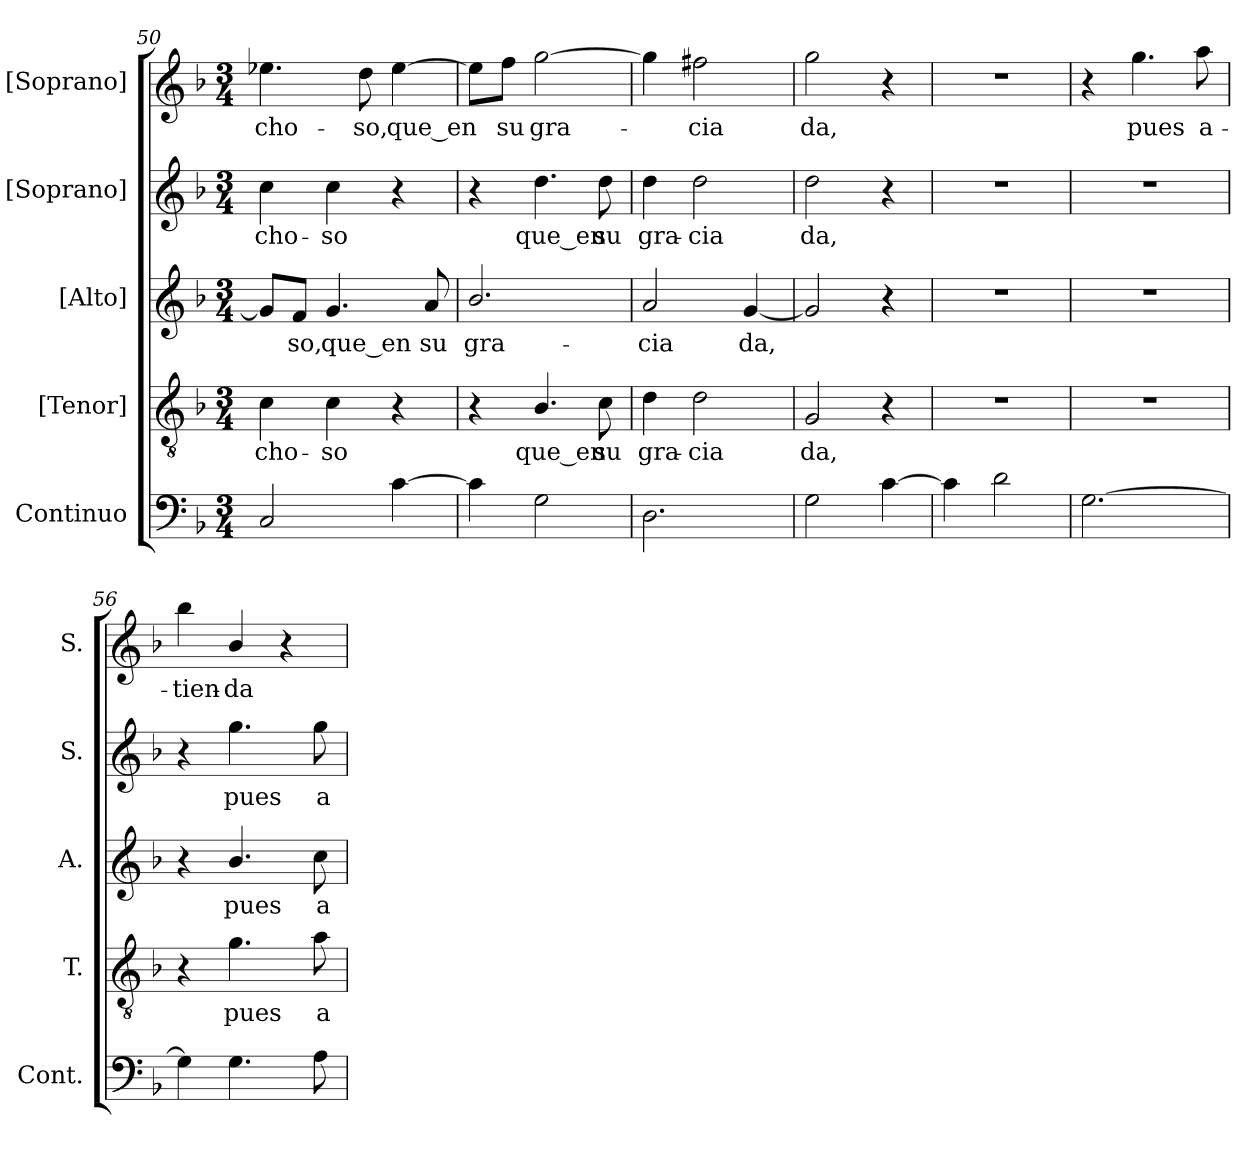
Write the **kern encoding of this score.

**kern	**kern	**text	**kern	**text	**kern	**text	**kern	**text
*part5	*part4	*part4	*part3	*part3	*part2	*part2	*part1	*part1
*staff5	*staff4	*staff4	*staff3	*staff3	*staff2	*staff2	*staff1	*staff1
*I"Continuo	*I"[Tenor]	*	*I"[Alto]	*	*I"[Soprano]	*	*I"[Soprano]	*
*I'Cont.	*I'T.	*	*I'A.	*	*I'S.	*	*I'S.	*
*clefF4	*clefGv2	*	*clefG2	*	*clefG2	*	*clefG2	*
*	*ITrd7c12	*	*	*	*	*	*	*
*k[b-]	*k[b-]	*	*k[b-]	*	*k[b-]	*	*k[b-]	*
*F:	*F:	*	*F:	*	*F:	*	*F:	*
*M3/4	*M3/4	*	*M3/4	*	*M3/4	*	*M3/4	*
=50	=50	=50	=50	=50	=50	=50	=50	=50
!	!	!LO:LY:b:color=#000000	!	!	!	!	!	!
!	!	!	!	!	!	!LO:LY:b:color=#000000	!	!
!	!	!	!	!	!	!	!	!LO:LY:b:color=#000000
2Ci/	4Ci\	-cho-	8gi/L]	.	4cci\	-cho-	4.ee-Xi\	-cho-
!	!	!	!	!LO:LY:b:color=#000000	!	!	!	!
.	.	.	8fi/J	-so,	.	.	.	.
!	!	!LO:LY:b:color=#000000	!	!	!	!	!	!
!	!	!	!	!LO:LY:b:color=#000000	!	!	!	!
!	!	!	!	!	!	!LO:LY:b:color=#000000	!	!
.	4Ci\	-so	4.gi/	que_en	4cci\	-so	.	.
!	!	!	!	!	!	!	!	!LO:LY:b:color=#000000
.	.	.	.	.	.	.	8ddi\	-so,
!	!	!	!	!	!	!	!	!LO:LY:b:color=#000000
[4ci\	4r	.	.	.	4r	.	[4ee-i\	que_en
!	!	!	!	!LO:LY:b:color=#000000	!	!	!	!
.	.	.	8ai/	su	.	.	.	.
=51	=51	=51	=51	=51	=51	=51	=51	=51
!	!	!	!	!LO:LY:b:color=#000000	!	!	!	!
4ci\]	4r	.	2.b-i/	gra-	4r	.	8ee-i\L]	.
!	!	!	!	!	!	!	!	!LO:LY:b:color=#000000
.	.	.	.	.	.	.	8ffi\J	su
!	!	!LO:LY:b:color=#000000	!	!	!	!	!	!
!	!	!	!	!	!	!LO:LY:b:color=#000000	!	!
!	!	!	!	!	!	!	!	!LO:LY:b:color=#000000
2Gi\	4.BB-i/	que_en	.	.	4.ddi\	que_en	[2ggi\	gra-
!	!	!LO:LY:b:color=#000000	!	!	!	!	!	!
!	!	!	!	!	!	!LO:LY:b:color=#000000	!	!
.	8Ci\	su	.	.	8ddi\	su	.	.
=52	=52	=52	=52	=52	=52	=52	=52	=52
!	!	!LO:LY:b:color=#000000	!	!	!	!	!	!
!	!	!	!	!LO:LY:b:color=#000000	!	!	!	!
!	!	!	!	!	!	!LO:LY:b:color=#000000	!	!
2.Di\	4Di\	gra-	2ai/	-cia	4ddi\	gra-	4ggi\]	.
!	!	!LO:LY:b:color=#000000	!	!	!	!	!	!
!	!	!	!	!	!	!LO:LY:b:color=#000000	!	!
!	!	!	!	!	!	!	!	!LO:LY:b:color=#000000
.	2Di\	-cia	.	.	2ddi\	-cia	2ff#Xi\	-cia
!	!	!	!	!LO:LY:b:color=#000000	!	!	!	!
.	.	.	[4gi/	da,	.	.	.	.
=53	=53	=53	=53	=53	=53	=53	=53	=53
!	!	!LO:LY:b:color=#000000	!	!	!	!	!	!
!	!	!	!	!	!	!LO:LY:b:color=#000000	!	!
!	!	!	!	!	!	!	!	!LO:LY:b:color=#000000
2Gi\	2GGi/	da,	2gi/]	.	2ddi\	da,	2ggi\	da,
[4ci\	4r	.	4r	.	4r	.	4r	.
=54	=54	=54	=54	=54	=54	=54	=54	=54
!	!LO:N:vis=1	!	!LO:N:vis=1	!	!LO:N:vis=1	!	!LO:N:vis=1	!
4ci\]	2.r	.	2.r	.	2.r	.	2.r	.
2di\	.	.	.	.	.	.	.	.
!!LO:LB:g=z
=55	=55	=55	=55	=55	=55	=55	=55	=55
!	!LO:N:vis=1	!	!LO:N:vis=1	!	!LO:N:vis=1	!	!	!
[2.Gi\	2.r	.	2.r	.	2.r	.	4r	.
!	!	!	!	!	!	!	!	!LO:LY:b:color=#000000
.	.	.	.	.	.	.	4.ggi\	pues
!	!	!	!	!	!	!	!	!LO:LY:b:color=#000000
.	.	.	.	.	.	.	8aai\	a-
=56	=56	=56	=56	=56	=56	=56	=56	=56
!	!	!	!	!	!	!	!	!LO:LY:b:color=#000000
4Gi\]	4r	.	4r	.	4r	.	4bb-i\	-tien-
!	!	!LO:LY:b:color=#000000	!	!	!	!	!	!
!	!	!	!	!LO:LY:b:color=#000000	!	!	!	!
!	!	!	!	!	!	!LO:LY:b:color=#000000	!	!
!	!	!	!	!	!	!	!	!LO:LY:b:color=#000000
4.Gi\	4.Gi\	pues	4.b-i/	pues	4.ggi\	pues	4b-i/	-da
.	.	.	.	.	.	.	4r	.
!	!	!LO:LY:b:color=#000000	!	!	!	!	!	!
!	!	!	!	!LO:LY:b:color=#000000	!	!	!	!
!	!	!	!	!	!	!LO:LY:b:color=#000000	!	!
8Ai\	8Ai\	a-	8cci\	a-	8ggi\	a-	.	.
=	=	=	=	=	=	=	=	=
*-	*-	*-	*-	*-	*-	*-	*-	*-
